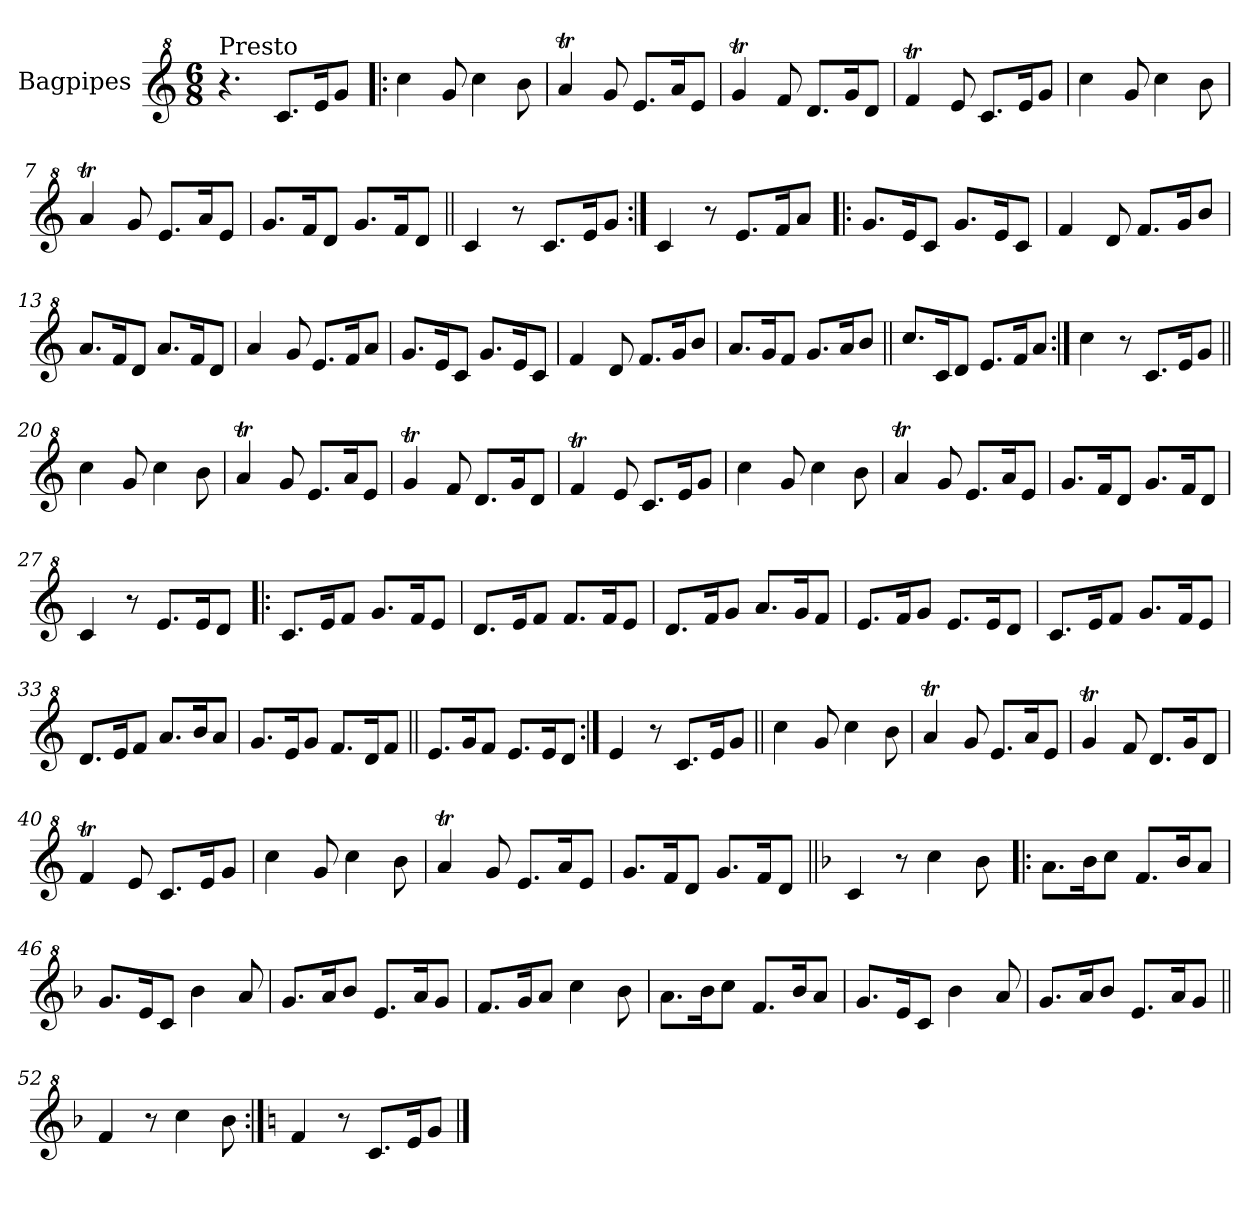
**kern
*part1
*staff1
*I"Bagpipes
*I'Bag
*clefG^2
*k[]
*C:
*M6/8
=1
!LO:TX:a:t=Presto
4.r
8.cc/L
16ee/K
8gg/J
=2!|:
4ccc\
8gg/
4ccc\
8bb\
=3
4aaT/
8gg/
8.ee/L
16aa/K
8ee/J
=4
4ggT/
8ff/
8.dd/L
16gg/K
8dd/J
=5
4ffT/
8ee/
8.cc/L
16ee/K
8gg/J
=6
4ccc\
8gg/
4ccc\
8bb\
=7
4aaT/
8gg/
8.ee/L
16aa/K
8ee/J
!!LO:LB:g=z
=8
8.gg/L
16ff/K
8dd/J
8.gg/L
16ff/K
8dd/J
=9||
4cc/
8r
8.cc/L
16ee/K
8gg/J
=10:|!
4cc/
8r
8.ee/L
16ff/K
8aa/J
=11!|:
8.gg/L
16ee/K
8cc/J
8.gg/L
16ee/K
8cc/J
=12
4ff/
8dd/
8.ff/L
16gg/K
8bb/J
=13
8.aa/L
16ff/K
8dd/J
8.aa/L
16ff/K
8dd/J
=14
4aa/
8gg/
8.ee/L
16ff/K
8aa/J
!!LO:LB:g=z
=15
8.gg/L
16ee/K
8cc/J
8.gg/L
16ee/K
8cc/J
=16
4ff/
8dd/
8.ff/L
16gg/K
8bb/J
=17
8.aa/L
16gg/K
8ff/J
8.gg/L
16aa/K
8bb/J
=18||
8.ccc/L
16cc/K
8dd/J
8.ee/L
16ff/K
8aa/J
=19:|!
4ccc\
8r
8.cc/L
16ee/K
8gg/J
=20||
4ccc\
8gg/
4ccc\
8bb\
=21
4aaT/
8gg/
8.ee/L
16aa/K
8ee/J
!!LO:LB:g=z
=22
4ggT/
8ff/
8.dd/L
16gg/K
8dd/J
=23
4ffT/
8ee/
8.cc/L
16ee/K
8gg/J
=24
4ccc\
8gg/
4ccc\
8bb\
=25
4aaT/
8gg/
8.ee/L
16aa/K
8ee/J
=26
8.gg/L
16ff/K
8dd/J
8.gg/L
16ff/K
8dd/J
=27
4cc/
8r
8.ee/L
16ee/K
8dd/J
=28!|:
8.cc/L
16ee/K
8ff/J
8.gg/L
16ff/K
8ee/J
!!LO:LB:g=z
=29
8.dd/L
16ee/K
8ff/J
8.ff/L
16ff/K
8ee/J
=30
8.dd/L
16ff/K
8gg/J
8.aa/L
16gg/K
8ff/J
=31
8.ee/L
16ff/K
8gg/J
8.ee/L
16ee/K
8dd/J
=32
8.cc/L
16ee/K
8ff/J
8.gg/L
16ff/K
8ee/J
=33
8.dd/L
16ee/K
8ff/J
8.aa/L
16bb/K
8aa/J
=34
8.gg/L
16ee/K
8gg/J
8.ff/L
16dd/K
8ff/J
!!LO:LB:g=z
=35||
8.ee/L
16gg/K
8ff/J
8.ee/L
16ee/K
8dd/J
=36:|!
4ee/
8r
8.cc/L
16ee/K
8gg/J
=37||
4ccc\
8gg/
4ccc\
8bb\
=38
4aaT/
8gg/
8.ee/L
16aa/K
8ee/J
=39
4ggT/
8ff/
8.dd/L
16gg/K
8dd/J
=40
4ffT/
8ee/
8.cc/L
16ee/K
8gg/J
=41
4ccc\
8gg/
4ccc\
8bb\
!!LO:LB:g=z
=42
4aaT/
8gg/
8.ee/L
16aa/K
8ee/J
=43
8.gg/L
16ff/K
8dd/J
8.gg/L
16ff/K
8dd/J
=44||
*k[b-]
*F:
4cc/
8r
4ccc\
8bb-\
=45!|:
8.aa\L
16bb-\K
8ccc\J
8.ff/L
16bb-/K
8aa/J
=46
8.gg/L
16ee/K
8cc/J
4bb-\
8aa/
=47
8.gg/L
16aa/K
8bb-/J
8.ee/L
16aa/K
8gg/J
=48
8.ff/L
16gg/K
8aa/J
4ccc\
8bb-\
!!LO:LB:g=z
=49
8.aa\L
16bb-\K
8ccc\J
8.ff/L
16bb-/K
8aa/J
=50
8.gg/L
16ee/K
8cc/J
4bb-\
8aa/
=51
8.gg/L
16aa/K
8bb-/J
8.ee/L
16aa/K
8gg/J
=52||
4ff/
8r
4ccc\
8bb-\
=53:|!
*k[]
*C:
4ff/
8r
8.cc/L
16ee/K
8gg/J
==
*-
